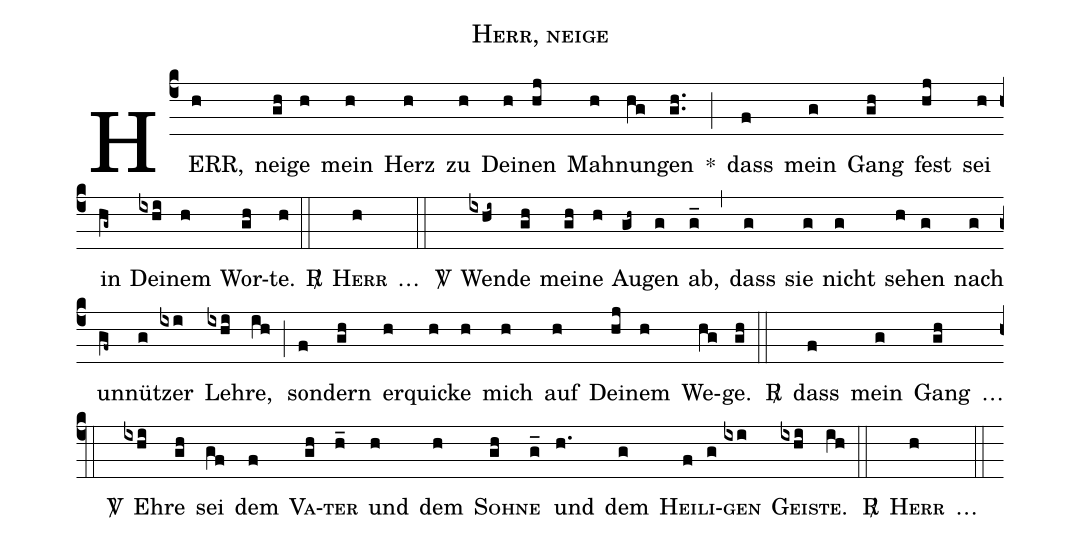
name: Herr, neige;
%%
(c4) HERR,(h) nei(gh)ge(h) mein(h) Herz(h) zu(h) Dei(h)nen(hj) Mah(h)nun(hg)gen(gh..) *(;) dass(f) mein(g) Gang(gh) fest(hj) sei(h) in(hg~) Dei(ixhi)nem(h) Wor-(gh)te.(h) (::) <v>\Rbar</v>() <sc>Herr</sc>(h) <v>\ldots</v>() (::)
<v>\Vbar</v>() Wen(ixhi~)de(gh) mei(gh)ne(h) Au(gh~)gen(g) ab,(g_) (,) dass(g) sie(g) nicht(g) se(h)hen(g) nach(g) un(gf~)nüt(g)zer(ixi) Leh(ixhi)re,(ih) (;) son(f)dern(gh) er(h)qui(h)cke(h) mich(h) auf(h) Dei(hj)nem(h) We(hg)ge.(gh) (::) <v>\Rbar</v>() dass(f) mein(g) Gang(gh) <v>\ldots</v>() (::) <v>\Vbar</v>() Eh(ixhi)re(gh) sei(gf) dem(f) <sc>Va</sc>(gh)<sc>ter</sc>(h_) und(h) dem(h) <sc>Soh</sc>(gh)<sc>ne</sc>(g_) und(h.) dem(g) <sc>Hei</sc>(f)<sc>li</sc>(g)<sc>gen</sc>(ixi) <sc>Gei</sc>(ixhi)<sc>ste</sc>.(ih) (::) <v>\Rbar</v>() <sc>Herr</sc>(h) <v>\ldots</v>() (::)
